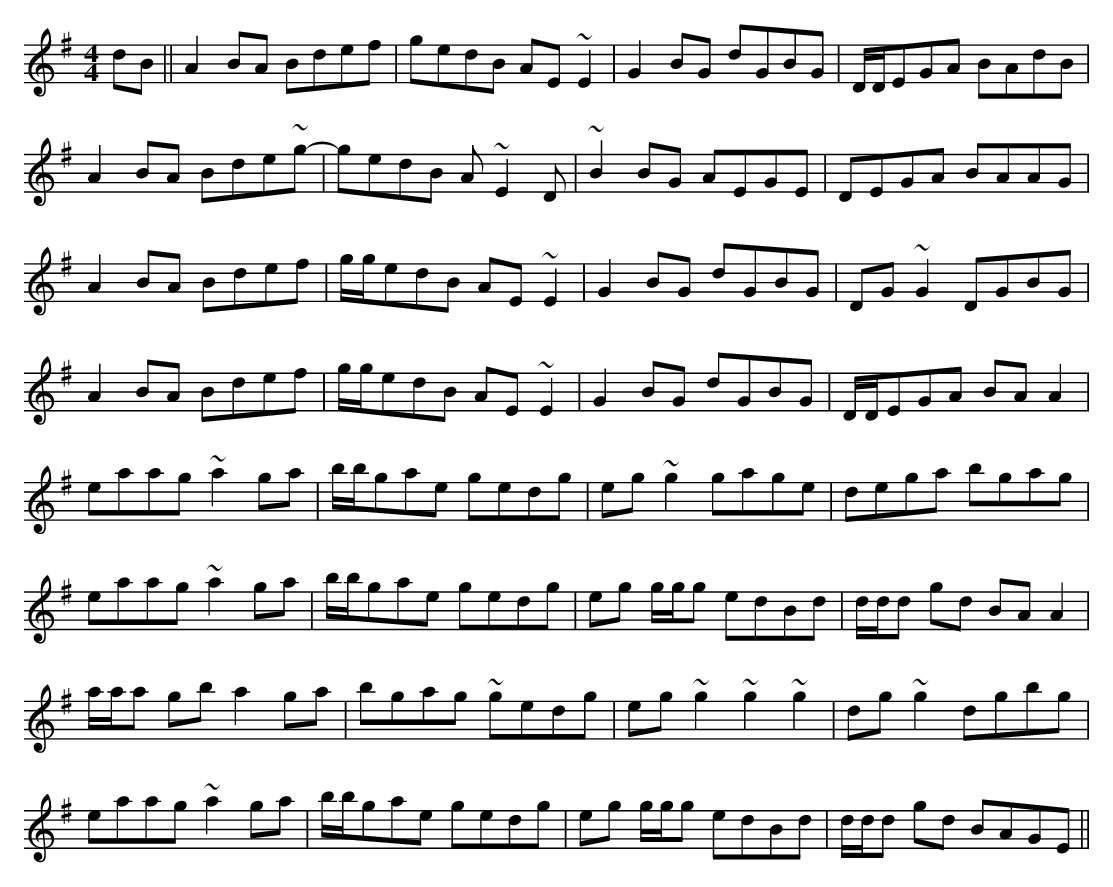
X:1
M:4/4
K:Ador
dB||A2BA Bdef|gedB AE ~E2|G2 BG dGBG|D/D/EGA BAdB|
A2BA Bde~g-|gedB A ~E2 D|~B2BG AEGE|DEGA BAAG|
A2BA Bdef|g/g/edB AE ~E2|G2 BG dGBG|DG~G2 DGBG|
A2BA Bdef|g/g/edB AE ~E2|G2 BG dGBG|D/D/EGA BAA2|
eaag ~a2ga|b/b/gae gedg|eg ~g2 gage|dega bgag|
eaag ~a2ga|b/b/gae gedg|eg g/g/g edBd|d/d/d gd BAA2|
a/a/a gb a2 ga|bgag ~gedg|eg ~g2 ~g2 ~g2|dg~g2 dgbg|
eaag ~a2ga|b/b/gae gedg|eg g/g/g edBd|d/d/d gd BAGE||
